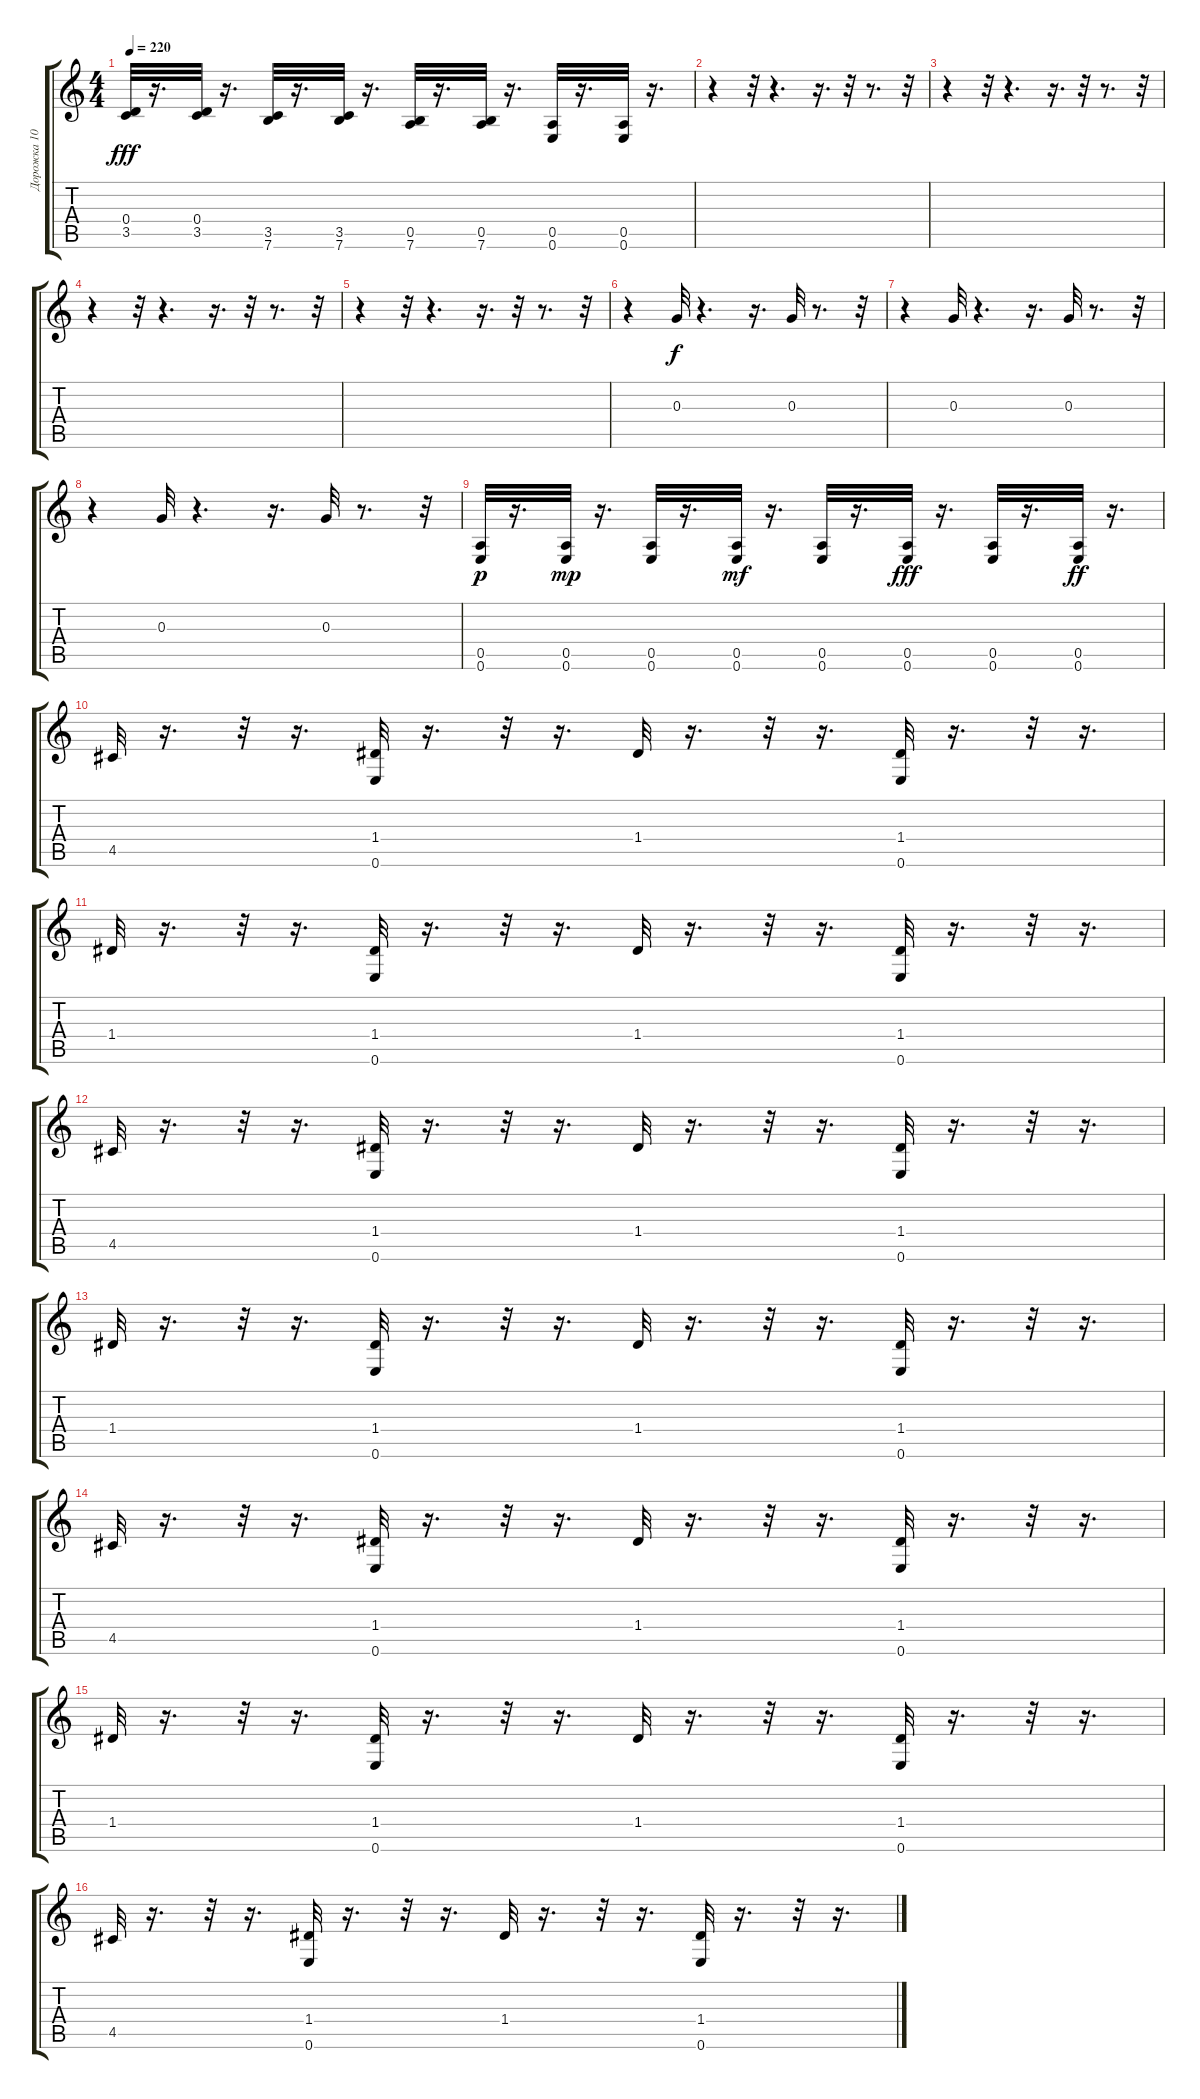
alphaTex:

\track ("Дорожка 10" "Дорожка 10") {instrument acousticguitarnylon}
\staff {score tabs}
\tuning (E4 B3 G3 D3 A2 E2) {hide}
\ts (4 4)
\tempo 220
\clef g2
\ks c
(0.4 3.5).32{dy fff} r.16{d} (0.4 3.5).32 r.16{d} (3.5 7.6).32 r.16{d} (3.5 7.6).32 r.16{d} (0.5 7.6).32 r.16{d} (0.5 7.6).32 r.16{d} (0.5 0.6).32 r.16{d} (0.5 0.6).32 r.16{d} |
r.4 r.32 r.4{d} r.16{d} r.32 r.8{d} r.32 |
r.4 r.32 r.4{d} r.16{d} r.32 r.8{d} r.32 |
r.4 r.32 r.4{d} r.16{d} r.32 r.8{d} r.32 |
r.4 r.32 r.4{d} r.16{d} r.32 r.8{d} r.32 |
r.4 0.3.32{dy f} r.4{d} r.16{d} 0.3.32 r.8{d} r.32 |
r.4 0.3.32 r.4{d} r.16{d} 0.3.32 r.8{d} r.32 |
r.4 0.3.32 r.4{d} r.16{d} 0.3.32 r.8{d} r.32 |
(0.5 0.6).32{dy p} r.16{d} (0.5 0.6).32{dy mp} r.16{d} (0.5 0.6).32 r.16{d} (0.5 0.6).32{dy mf} r.16{d} (0.5 0.6).32 r.16{d} (0.5 0.6).32{dy fff} r.16{d} (0.5 0.6).32 r.16{d} (0.5 0.6).32{dy ff} r.16{d} |
4.5.32 r.16{d} r.32 r.16{d} (1.4 0.6).32 r.16{d} r.32 r.16{d} 1.4.32 r.16{d} r.32 r.16{d} (1.4 0.6).32 r.16{d} r.32 r.16{d} |
1.4.32 r.16{d} r.32 r.16{d} (1.4 0.6).32 r.16{d} r.32 r.16{d} 1.4.32 r.16{d} r.32 r.16{d} (1.4 0.6).32 r.16{d} r.32 r.16{d} |
4.5.32 r.16{d} r.32 r.16{d} (1.4 0.6).32 r.16{d} r.32 r.16{d} 1.4.32 r.16{d} r.32 r.16{d} (1.4 0.6).32 r.16{d} r.32 r.16{d} |
1.4.32 r.16{d} r.32 r.16{d} (1.4 0.6).32 r.16{d} r.32 r.16{d} 1.4.32 r.16{d} r.32 r.16{d} (1.4 0.6).32 r.16{d} r.32 r.16{d} |
4.5.32 r.16{d} r.32 r.16{d} (1.4 0.6).32 r.16{d} r.32 r.16{d} 1.4.32 r.16{d} r.32 r.16{d} (1.4 0.6).32 r.16{d} r.32 r.16{d} |
1.4.32 r.16{d} r.32 r.16{d} (1.4 0.6).32 r.16{d} r.32 r.16{d} 1.4.32 r.16{d} r.32 r.16{d} (1.4 0.6).32 r.16{d} r.32 r.16{d} |
4.5.32 r.16{d} r.32 r.16{d} (1.4 0.6).32 r.16{d} r.32 r.16{d} 1.4.32 r.16{d} r.32 r.16{d} (1.4 0.6).32 r.16{d} r.32 r.16{d}
